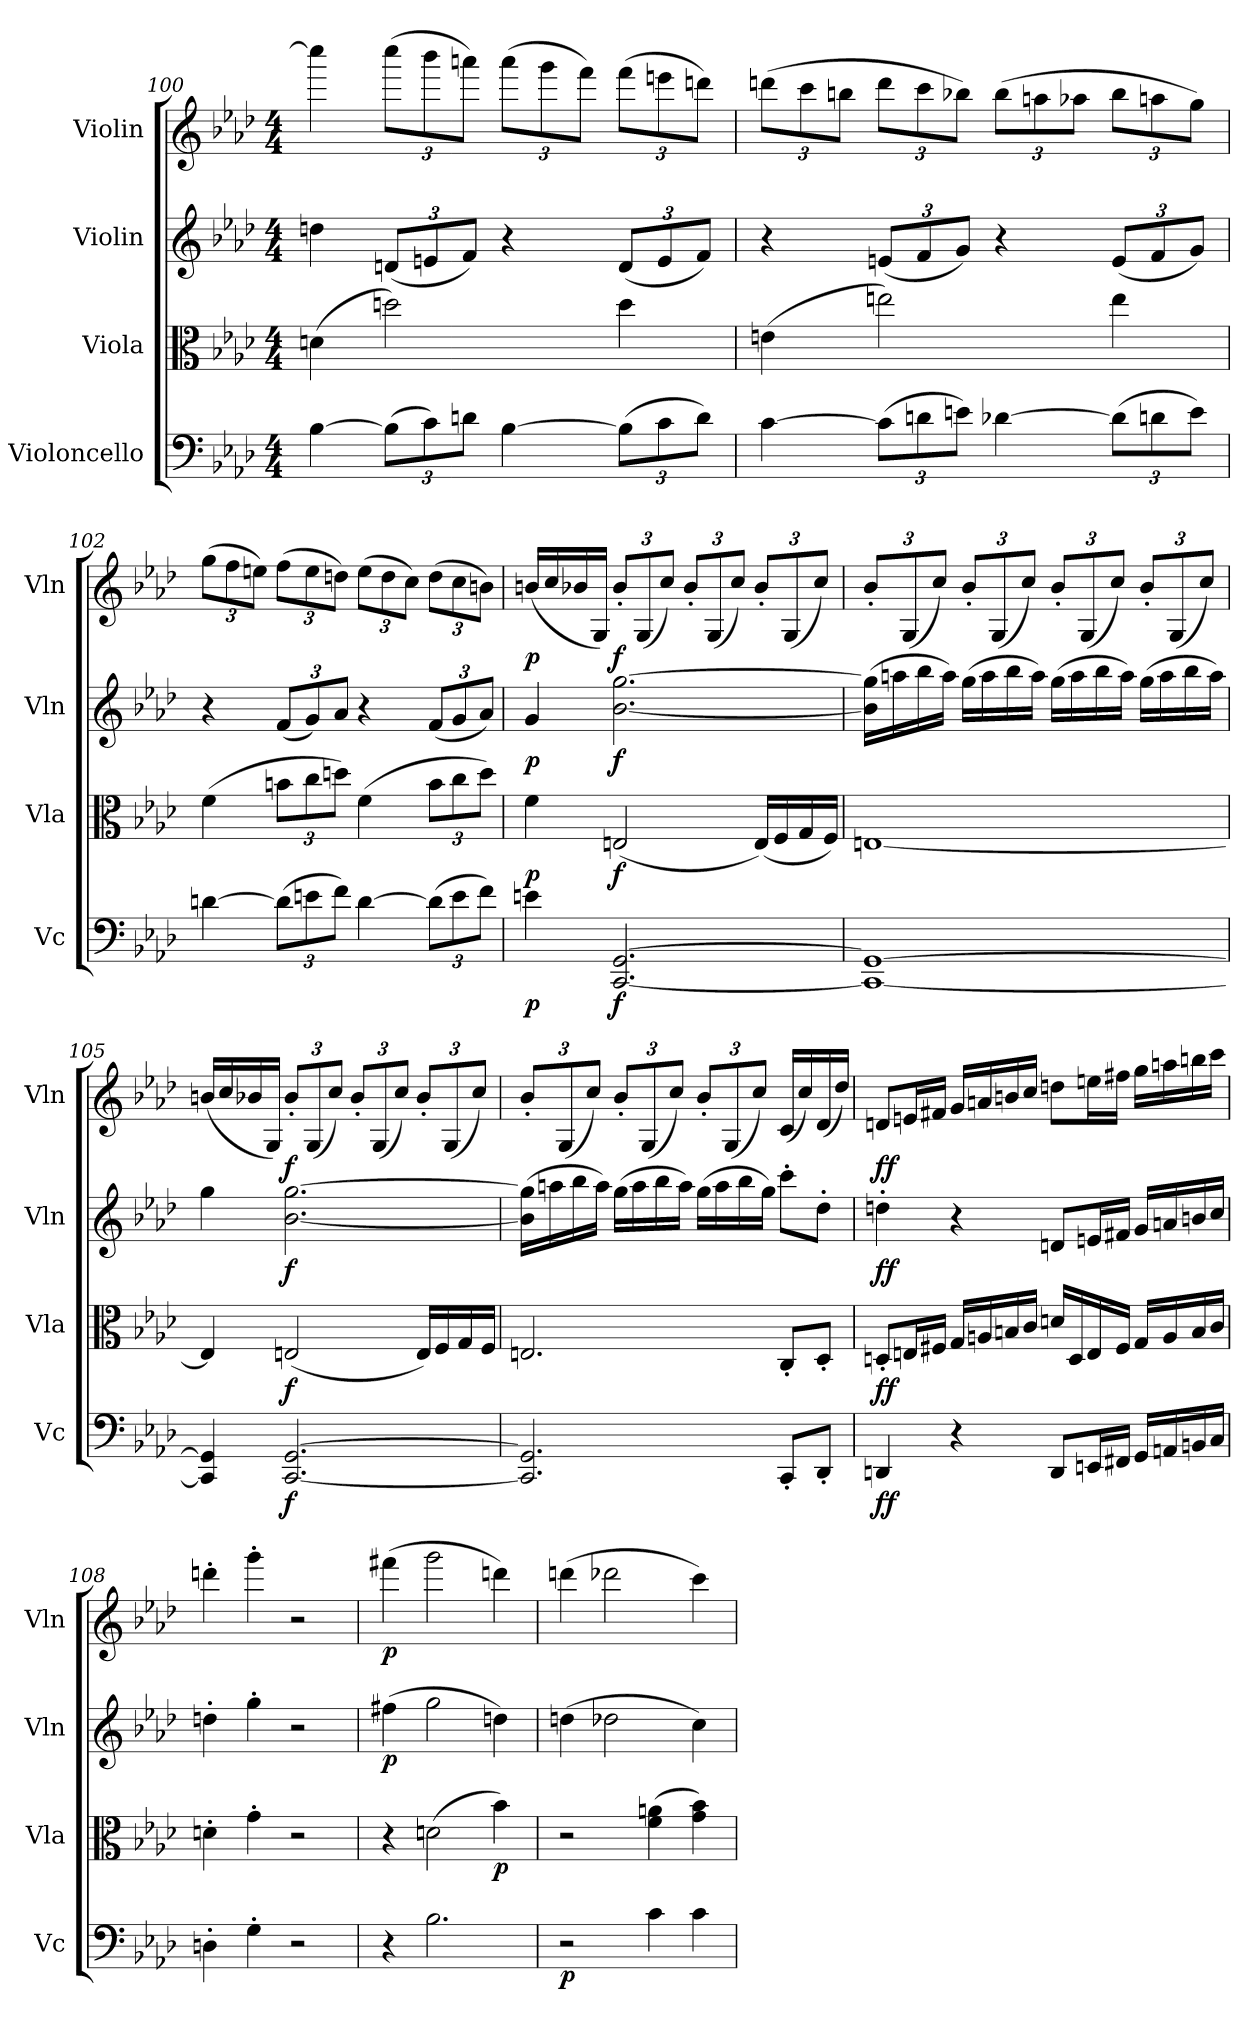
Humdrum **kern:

**kern	**dynam	**kern	**dynam	**kern	**dynam	**kern	**dynam
*part4	*part4	*part3	*part3	*part2	*part2	*part1	*part1
*staff4	*staff4	*staff3	*staff3	*staff2	*staff2	*staff1	*staff1
*I"Violoncello	*	*I"Viola	*	*I"Violin	*	*I"Violin	*
*I'Vc	*	*I'Vla	*	*I'Vln	*	*I'Vln	*
*clefF4	*	*clefC3	*	*clefG2	*	*clefG2	*
*k[b-e-a-d-]	*	*k[b-e-a-d-]	*	*k[b-e-a-d-]	*	*k[b-e-a-d-]	*
*f:	*	*f:	*	*f:	*	*f:	*
*M4/4	*	*M4/4	*	*M4/4	*	*M4/4	*
=100	=100	=100	=100	=100	=100	=100	=100
[4B-\	.	(4dn\	.	4ddn\	.	4cccc\]	.
(12B-\L]	.	2ddn\)	.	(12dn/L	.	(12cccc\L	.
12c\)	.	.	.	12en/	.	12bbb-\	.
12dn\J	.	.	.	12f/J)	.	12aaan\J)	.
[4B-\	.	.	.	4r	.	(12aaa\L	.
.	.	.	.	.	.	12ggg\	.
.	.	.	.	.	.	12fff\J)	.
(12B-\L]	.	4dd\	.	(12d/L	.	(12fff\L	.
12c\	.	.	.	12e/	.	12eeen\	.
12d\J)	.	.	.	12f/J)	.	12dddn\J)	.
=101	=101	=101	=101	=101	=101	=101	=101
[4c\	.	(4en\	.	4r	.	(12dddn\L	.
.	.	.	.	.	.	12ccc\	.
.	.	.	.	.	.	12bbn\J	.
(12c\L]	.	2een\)	.	(12en/L	.	12ddd\L	.
12dn\	.	.	.	12f/	.	12ccc\	.
12en\J)	.	.	.	12g/J)	.	12bb-X\J)	.
[4d-X\	.	.	.	4r	.	(12bb-\L	.
.	.	.	.	.	.	12aan\	.
.	.	.	.	.	.	12aa-X\J	.
(12d-\L]	.	4ee\	.	(12e/L	.	12bb-\L	.
12dn\	.	.	.	12f/	.	12aan\	.
12e\J)	.	.	.	12g/J)	.	12gg\J)	.
=102	=102	=102	=102	=102	=102	=102	=102
[4dn\	.	(4f\	.	4r	.	(12gg\L	.
.	.	.	.	.	.	12ff\	.
.	.	.	.	.	.	12een\J)	.
(12d\L]	.	12bn\L	.	(12f/L	.	(12ff\L	.
12en\	.	12cc\	.	12g/)	.	12ee\	.
12f\J)	.	12ddn\J)	.	12a-/J	.	12ddn\J)	.
[4d\	.	(4f\	.	4r	.	(12ee\L	.
.	.	.	.	.	.	12dd\	.
.	.	.	.	.	.	12cc\J)	.
(12d\L]	.	12b\L	.	(12f/L	.	(12dd\L	.
12e\	.	12cc\	.	12g/	.	12cc\	.
12f\J)	.	12dd\J)	.	12a-/J)	.	12bn\J)	.
=103	=103	=103	=103	=103	=103	=103	=103
4en\	p	4f\	p	4g/	p	(16bn/LL	p
.	.	.	.	.	.	16cc/	.
.	.	.	.	.	.	16b-X/	.
.	.	.	.	.	.	16G/JJ)	.
[2.CC/ [2.GG/	f	(2En/	f	[2.b-\ [2.gg\	f	12b-'/L	f
.	.	.	.	.	.	(12G/	.
.	.	.	.	.	.	12cc/J)	.
.	.	.	.	.	.	12b-'/L	.
.	.	.	.	.	.	(12G/	.
.	.	.	.	.	.	12cc/J)	.
.	.	(16E/LL)	.	.	.	12b-'/L	.
.	.	16F/	.	.	.	.	.
.	.	.	.	.	.	(12G/	.
.	.	16G/	.	.	.	.	.
.	.	.	.	.	.	12cc/J)	.
.	.	16F/JJ)	.	.	.	.	.
=104	=104	=104	=104	=104	=104	=104	=104
1CC_ 1GG_	.	[1En	.	(16b-]\ 16gg]\LL	.	12b-'/L	.
.	.	.	.	16aan\	.	.	.
.	.	.	.	.	.	(12G/	.
.	.	.	.	16bb-\	.	.	.
.	.	.	.	.	.	12cc/J)	.
.	.	.	.	16aa\JJ)	.	.	.
.	.	.	.	(16gg\LL	.	12b-'/L	.
.	.	.	.	16aa\	.	.	.
.	.	.	.	.	.	(12G/	.
.	.	.	.	16bb-\	.	.	.
.	.	.	.	.	.	12cc/J)	.
.	.	.	.	16aa\JJ)	.	.	.
.	.	.	.	(16gg\LL	.	12b-'/L	.
.	.	.	.	16aa\	.	.	.
.	.	.	.	.	.	(12G/	.
.	.	.	.	16bb-\	.	.	.
.	.	.	.	.	.	12cc/J)	.
.	.	.	.	16aa\JJ)	.	.	.
.	.	.	.	(16gg\LL	.	12b-'/L	.
.	.	.	.	16aa\	.	.	.
.	.	.	.	.	.	(12G/	.
.	.	.	.	16bb-\	.	.	.
.	.	.	.	.	.	12cc/J)	.
.	.	.	.	16aa\JJ)	.	.	.
=105	=105	=105	=105	=105	=105	=105	=105
4CC]/ 4GG]/	.	4E/]	.	4gg\	.	(16bn/LL	.
.	.	.	.	.	.	16cc/	.
.	.	.	.	.	.	16b-X/	.
.	.	.	.	.	.	16G/JJ)	.
[2.CC/ [2.GG/	f	(2En/	f	[2.b-\ [2.gg\	f	12b-'/L	f
.	.	.	.	.	.	(12G/	.
.	.	.	.	.	.	12cc/J)	.
.	.	.	.	.	.	12b-'/L	.
.	.	.	.	.	.	(12G/	.
.	.	.	.	.	.	12cc/J)	.
.	.	16E/LL)	.	.	.	12b-'/L	.
.	.	16F/	.	.	.	.	.
.	.	.	.	.	.	(12G/	.
.	.	16G/	.	.	.	.	.
.	.	.	.	.	.	12cc/J)	.
.	.	16F/JJ	.	.	.	.	.
=106	=106	=106	=106	=106	=106	=106	=106
2.CC]/ 2.GG]/	.	2.En/	.	(16b-]\ 16gg]\LL	.	12b-'/L	.
.	.	.	.	16aan\	.	.	.
.	.	.	.	.	.	(12G/	.
.	.	.	.	16bb-\	.	.	.
.	.	.	.	.	.	12cc/J)	.
.	.	.	.	16aa\JJ)	.	.	.
.	.	.	.	(16gg\LL	.	12b-'/L	.
.	.	.	.	16aa\	.	.	.
.	.	.	.	.	.	(12G/	.
.	.	.	.	16bb-\	.	.	.
.	.	.	.	.	.	12cc/J)	.
.	.	.	.	16aa\JJ)	.	.	.
.	.	.	.	(16gg\LL	.	12b-'/L	.
.	.	.	.	16aa\	.	.	.
.	.	.	.	.	.	(12G/	.
.	.	.	.	16bb-\	.	.	.
.	.	.	.	.	.	12cc/J)	.
.	.	.	.	16gg\JJ)	.	.	.
8CC'/L	.	8C'/L	.	8ccc'\L	.	(16c/LL	.
.	.	.	.	.	.	16cc/)	.
8DD-'/J	.	8D-'/J	.	8dd-'\J	.	(16d-/	.
.	.	.	.	.	.	16dd-/JJ)	.
=107	=107	=107	=107	=107	=107	=107	=107
4DDn/	ff	8Dn'/L	ff	4ddn'\	ff	8dn/L	ff
.	.	16En/L	.	.	.	16en/L	.
.	.	16F#X/JJ	.	.	.	16f#X/JJ	.
4r	.	16G/LL	.	4r	.	16g/LL	.
.	.	16An/	.	.	.	16an/	.
.	.	16Bn/	.	.	.	16bn/	.
.	.	16c/JJ	.	.	.	16cc/JJ	.
8DD/L	.	16dn/LL	.	8dn/L	.	8ddn\L	.
.	.	16D/	.	.	.	.	.
16EEn/L	.	16E/	.	16en/L	.	16een\L	.
16FF#X/JJ	.	16F#/JJ	.	16f#X/JJ	.	16ff#X\JJ	.
16GG/LL	.	16G/LL	.	16g/LL	.	16gg\LL	.
16AAn/	.	16A/	.	16an/	.	16aan\	.
16BBn/	.	16B/	.	16bn/	.	16bbn\	.
16C/JJ	.	16c/JJ	.	16cc/JJ	.	16ccc\JJ	.
=108	=108	=108	=108	=108	=108	=108	=108
4Dn'\	.	4dn'\	.	4ddn'\	.	4dddn'\	.
4G'\	.	4g'\	.	4gg'\	.	4ggg'\	.
2r	.	2r	.	2r	.	2r	.
=109	=109	=109	=109	=109	=109	=109	=109
4r	.	4r	.	(4ff#X\	p	(4fff#X\	p
2.B-\	.	(2dn\	.	2gg\	.	2ggg\	.
.	.	4b-\)	p	4ddn\)	.	4dddn\)	.
=110	=110	=110	=110	=110	=110	=110	=110
2r	p	2r	.	(4ddn\	.	(4dddn\	.
.	.	.	.	2dd-X\	.	2ddd-X\	.
4c\	.	(4f\ 4an\	.	.	.	.	.
4c\	.	4g\ 4b-\)	.	4cc\)	.	4ccc\)	.
=	=	=	=	=	=	=	=
*-	*-	*-	*-	*-	*-	*-	*-
